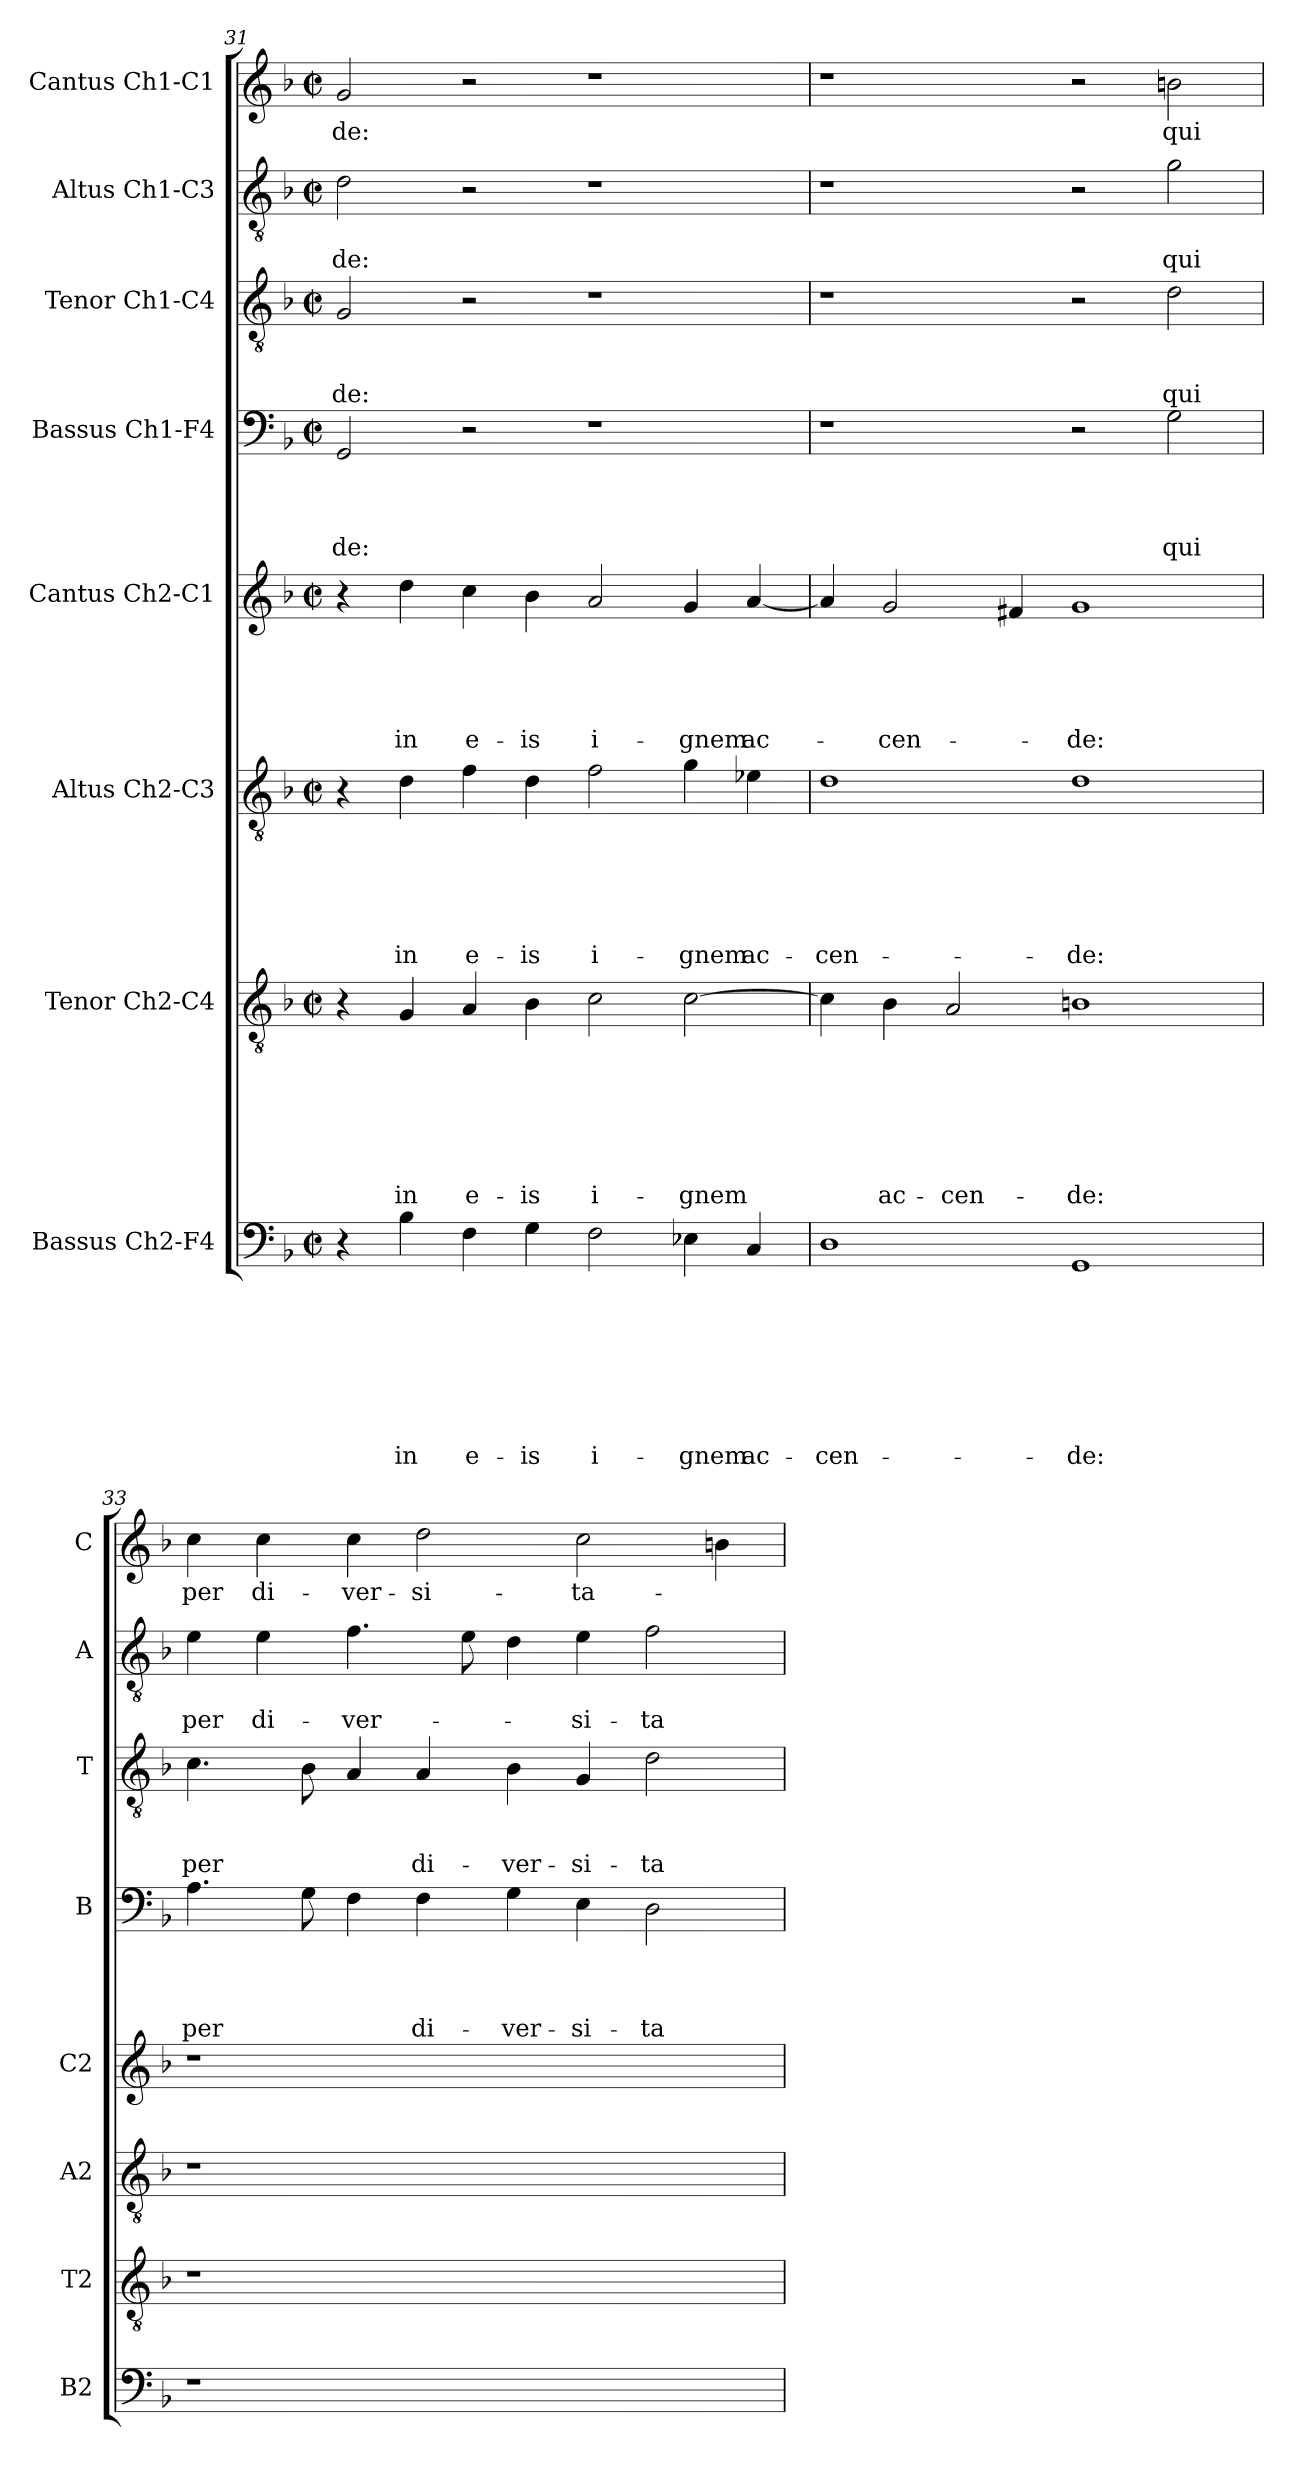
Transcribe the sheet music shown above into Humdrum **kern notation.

**kern	**text	**text	**text	**text	**text	**text	**text	**text	**kern	**text	**text	**text	**text	**text	**text	**text	**kern	**text	**text	**text	**text	**text	**text	**kern	**text	**text	**text	**text	**text	**kern	**text	**text	**text	**text	**kern	**text	**text	**text	**kern	**text	**text	**kern	**text
*part8	*part8	*part8	*part8	*part8	*part8	*part8	*part8	*part8	*part7	*part7	*part7	*part7	*part7	*part7	*part7	*part7	*part6	*part6	*part6	*part6	*part6	*part6	*part6	*part5	*part5	*part5	*part5	*part5	*part5	*part4	*part4	*part4	*part4	*part4	*part3	*part3	*part3	*part3	*part2	*part2	*part2	*part1	*part1
*staff8	*staff8	*staff8	*staff8	*staff8	*staff8	*staff8	*staff8	*staff8	*staff7	*staff7	*staff7	*staff7	*staff7	*staff7	*staff7	*staff7	*staff6	*staff6	*staff6	*staff6	*staff6	*staff6	*staff6	*staff5	*staff5	*staff5	*staff5	*staff5	*staff5	*staff4	*staff4	*staff4	*staff4	*staff4	*staff3	*staff3	*staff3	*staff3	*staff2	*staff2	*staff2	*staff1	*staff1
*I"Bassus Ch2-F4	*	*	*	*	*	*	*	*	*I"Tenor Ch2-C4	*	*	*	*	*	*	*	*I"Altus Ch2-C3	*	*	*	*	*	*	*I"Cantus Ch2-C1	*	*	*	*	*	*I"Bassus Ch1-F4	*	*	*	*	*I"Tenor Ch1-C4	*	*	*	*I"Altus Ch1-C3	*	*	*I"Cantus Ch1-C1	*
*I'B2	*	*	*	*	*	*	*	*	*I'T2	*	*	*	*	*	*	*	*I'A2	*	*	*	*	*	*	*I'C2	*	*	*	*	*	*I'B	*	*	*	*	*I'T	*	*	*	*I'A	*	*	*I'C	*
!!LO:PB:g=z
*clefF4	*	*	*	*	*	*	*	*	*clefGv2	*	*	*	*	*	*	*	*clefGv2	*	*	*	*	*	*	*clefG2	*	*	*	*	*	*clefF4	*	*	*	*	*clefGv2	*	*	*	*clefGv2	*	*	*clefG2	*
*k[b-]	*	*	*	*	*	*	*	*	*k[b-]	*	*	*	*	*	*	*	*k[b-]	*	*	*	*	*	*	*k[b-]	*	*	*	*	*	*k[b-]	*	*	*	*	*k[b-]	*	*	*	*k[b-]	*	*	*k[b-]	*
*F:	*	*	*	*	*	*	*	*	*F:	*	*	*	*	*	*	*	*F:	*	*	*	*	*	*	*F:	*	*	*	*	*	*F:	*	*	*	*	*F:	*	*	*	*F:	*	*	*F:	*
*M2/2	*	*	*	*	*	*	*	*	*M2/2	*	*	*	*	*	*	*	*M2/2	*	*	*	*	*	*	*M2/2	*	*	*	*	*	*M2/2	*	*	*	*	*M2/2	*	*	*	*M2/2	*	*	*M2/2	*
*met(c|)	*	*	*	*	*	*	*	*	*met(c|)	*	*	*	*	*	*	*	*met(c|)	*	*	*	*	*	*	*met(c|)	*	*	*	*	*	*met(c|)	*	*	*	*	*met(c|)	*	*	*	*met(c|)	*	*	*met(c|)	*
=31	=31	=31	=31	=31	=31	=31	=31	=31	=31	=31	=31	=31	=31	=31	=31	=31	=31	=31	=31	=31	=31	=31	=31	=31	=31	=31	=31	=31	=31	=31	=31	=31	=31	=31	=31	=31	=31	=31	=31	=31	=31	=31	=31
!	!	!	!	!	!	!	!	!	!	!	!	!	!	!	!	!	!	!	!	!	!	!	!	!	!	!	!	!	!	!	!	!	!	!LO:LY:b	!	!	!	!LO:LY:b	!	!	!LO:LY:b	!	!LO:LY:b
4r	.	.	.	.	.	.	.	.	4r	.	.	.	.	.	.	.	4r	.	.	.	.	.	.	4r	.	.	.	.	.	2GG/	.	.	.	-de:	2G/	.	.	-de:	2d\	.	-de:	2g/	-de:
!	!	!	!	!	!	!	!	!LO:LY:b	!	!	!	!	!	!	!	!LO:LY:b	!	!	!	!	!	!	!LO:LY:b	!	!	!	!	!	!LO:LY:b	!	!	!	!	!	!	!	!	!	!	!	!	!	!
4B-\	.	.	.	.	.	.	.	in	4G/	.	.	.	.	.	.	in	4d\	.	.	.	.	.	in	4dd\	.	.	.	.	in	.	.	.	.	.	.	.	.	.	.	.	.	.	.
!	!	!	!	!	!	!	!	!LO:LY:b	!	!	!	!	!	!	!	!LO:LY:b	!	!	!	!	!	!	!LO:LY:b	!	!	!	!	!	!LO:LY:b	!	!	!	!	!	!	!	!	!	!	!	!	!	!
4F\	.	.	.	.	.	.	.	e-	4A/	.	.	.	.	.	.	e-	4f\	.	.	.	.	.	e-	4cc\	.	.	.	.	e-	2r	.	.	.	.	2r	.	.	.	2r	.	.	2r	.
!	!	!	!	!	!	!	!	!LO:LY:b	!	!	!	!	!	!	!	!LO:LY:b	!	!	!	!	!	!	!LO:LY:b	!	!	!	!	!	!LO:LY:b	!	!	!	!	!	!	!	!	!	!	!	!	!	!
4G\	.	.	.	.	.	.	.	-is	4B-\	.	.	.	.	.	.	-is	4d\	.	.	.	.	.	-is	4b-\	.	.	.	.	-is	.	.	.	.	.	.	.	.	.	.	.	.	.	.
!	!	!	!	!	!	!	!	!LO:LY:b	!	!	!	!	!	!	!	!LO:LY:b	!	!	!	!	!	!	!LO:LY:b	!	!	!	!	!	!LO:LY:b	!	!	!	!	!	!	!	!	!	!	!	!	!	!
2F\	.	.	.	.	.	.	.	i-	2c\	.	.	.	.	.	.	i-	2f\	.	.	.	.	.	i-	2a/	.	.	.	.	i-	1r	.	.	.	.	1r	.	.	.	1r	.	.	1r	.
!	!	!	!	!	!	!	!	!LO:LY:b	!	!	!	!	!	!	!	!LO:LY:b	!	!	!	!	!	!	!LO:LY:b	!	!	!	!	!	!LO:LY:b	!	!	!	!	!	!	!	!	!	!	!	!	!	!
4E-X\	.	.	.	.	.	.	.	-gnem	[2c\	.	.	.	.	.	.	-gnem	4g\	.	.	.	.	.	-gnem	4g/	.	.	.	.	-gnem	.	.	.	.	.	.	.	.	.	.	.	.	.	.
!	!	!	!	!	!	!	!	!LO:LY:b	!	!	!	!	!	!	!	!	!	!	!	!	!	!	!LO:LY:b	!	!	!	!	!	!LO:LY:b	!	!	!	!	!	!	!	!	!	!	!	!	!	!
4C/	.	.	.	.	.	.	.	ac-	.	.	.	.	.	.	.	.	4e-\	.	.	.	.	.	ac-	[4a/	.	.	.	.	ac-	.	.	.	.	.	.	.	.	.	.	.	.	.	.
=32	=32	=32	=32	=32	=32	=32	=32	=32	=32	=32	=32	=32	=32	=32	=32	=32	=32	=32	=32	=32	=32	=32	=32	=32	=32	=32	=32	=32	=32	=32	=32	=32	=32	=32	=32	=32	=32	=32	=32	=32	=32	=32	=32
!	!	!	!	!	!	!	!	!LO:LY:b	!	!	!	!	!	!	!	!	!	!	!	!	!	!	!LO:LY:b	!	!	!	!	!	!	!	!	!	!	!	!	!	!	!	!	!	!	!	!
1D	.	.	.	.	.	.	.	-cen-	4c\]	.	.	.	.	.	.	.	1d	.	.	.	.	.	-cen-	4a/]	.	.	.	.	.	1r	.	.	.	.	1r	.	.	.	1r	.	.	1r	.
!	!	!	!	!	!	!	!	!	!	!	!	!	!	!	!	!LO:LY:b	!	!	!	!	!	!	!	!	!	!	!	!	!LO:LY:b	!	!	!	!	!	!	!	!	!	!	!	!	!	!
.	.	.	.	.	.	.	.	.	4B-\	.	.	.	.	.	.	ac-	.	.	.	.	.	.	.	2g/	.	.	.	.	-cen-	.	.	.	.	.	.	.	.	.	.	.	.	.	.
!	!	!	!	!	!	!	!	!	!	!	!	!	!	!	!	!LO:LY:b	!	!	!	!	!	!	!	!	!	!	!	!	!	!	!	!	!	!	!	!	!	!	!	!	!	!	!
.	.	.	.	.	.	.	.	.	2A/	.	.	.	.	.	.	-cen-	.	.	.	.	.	.	.	.	.	.	.	.	.	.	.	.	.	.	.	.	.	.	.	.	.	.	.
.	.	.	.	.	.	.	.	.	.	.	.	.	.	.	.	.	.	.	.	.	.	.	.	4f#X/	.	.	.	.	.	.	.	.	.	.	.	.	.	.	.	.	.	.	.
!	!	!	!	!	!	!	!	!LO:LY:b	!	!	!	!	!	!	!	!LO:LY:b	!	!	!	!	!	!	!LO:LY:b	!	!	!	!	!	!LO:LY:b	!	!	!	!	!	!	!	!	!	!	!	!	!	!
1GG	.	.	.	.	.	.	.	-de:	1Bn	.	.	.	.	.	.	-de:	1d	.	.	.	.	.	-de:	1g	.	.	.	.	-de:	2r	.	.	.	.	2r	.	.	.	2r	.	.	2r	.
!	!	!	!	!	!	!	!	!	!	!	!	!	!	!	!	!	!	!	!	!	!	!	!	!	!	!	!	!	!	!	!	!	!	!LO:LY:b	!	!	!	!LO:LY:b	!	!	!LO:LY:b	!	!LO:LY:b
.	.	.	.	.	.	.	.	.	.	.	.	.	.	.	.	.	.	.	.	.	.	.	.	.	.	.	.	.	.	2G\	.	.	.	qui	2d\	.	.	qui	2g\	.	qui	2bn\	qui
=33	=33	=33	=33	=33	=33	=33	=33	=33	=33	=33	=33	=33	=33	=33	=33	=33	=33	=33	=33	=33	=33	=33	=33	=33	=33	=33	=33	=33	=33	=33	=33	=33	=33	=33	=33	=33	=33	=33	=33	=33	=33	=33	=33
!	!	!	!	!	!	!	!	!	!	!	!	!	!	!	!	!	!	!	!	!	!	!	!	!	!	!	!	!	!	!	!	!	!	!LO:LY:b	!	!	!	!LO:LY:b	!	!	!LO:LY:b	!	!LO:LY:b
1r	.	.	.	.	.	.	.	.	1r	.	.	.	.	.	.	.	1r	.	.	.	.	.	.	1r	.	.	.	.	.	4.A\	.	.	.	per	4.c\	.	.	per	4e\	.	per	4cc\	per
!	!	!	!	!	!	!	!	!	!	!	!	!	!	!	!	!	!	!	!	!	!	!	!	!	!	!	!	!	!	!	!	!	!	!	!	!	!	!	!	!	!LO:LY:b	!	!LO:LY:b
.	.	.	.	.	.	.	.	.	.	.	.	.	.	.	.	.	.	.	.	.	.	.	.	.	.	.	.	.	.	.	.	.	.	.	.	.	.	.	4e\	.	di-	4cc\	di-
.	.	.	.	.	.	.	.	.	.	.	.	.	.	.	.	.	.	.	.	.	.	.	.	.	.	.	.	.	.	8G\	.	.	.	.	8B-\	.	.	.	.	.	.	.	.
!	!	!	!	!	!	!	!	!	!	!	!	!	!	!	!	!	!	!	!	!	!	!	!	!	!	!	!	!	!	!	!	!	!	!	!	!	!	!	!	!	!LO:LY:b	!	!LO:LY:b
.	.	.	.	.	.	.	.	.	.	.	.	.	.	.	.	.	.	.	.	.	.	.	.	.	.	.	.	.	.	4F\	.	.	.	.	4A/	.	.	.	4.f\	.	-ver-	4cc\	-ver-
!	!	!	!	!	!	!	!	!	!	!	!	!	!	!	!	!	!	!	!	!	!	!	!	!	!	!	!	!	!	!	!	!	!	!LO:LY:b	!	!	!	!LO:LY:b	!	!	!	!	!LO:LY:b
.	.	.	.	.	.	.	.	.	.	.	.	.	.	.	.	.	.	.	.	.	.	.	.	.	.	.	.	.	.	4F\	.	.	.	di-	4A/	.	.	di-	.	.	.	2dd\	-si-
.	.	.	.	.	.	.	.	.	.	.	.	.	.	.	.	.	.	.	.	.	.	.	.	.	.	.	.	.	.	.	.	.	.	.	.	.	.	.	8e\	.	.	.	.
!	!	!	!	!	!	!	!	!	!	!	!	!	!	!	!	!	!	!	!	!	!	!	!	!	!	!	!	!	!	!	!	!	!	!LO:LY:b	!	!	!	!LO:LY:b	!	!	!	!	!
1ryy	.	.	.	.	.	.	.	.	1ryy	.	.	.	.	.	.	.	1ryy	.	.	.	.	.	.	1ryy	.	.	.	.	.	4G\	.	.	.	-ver-	4B-\	.	.	-ver-	4d\	.	.	.	.
!	!	!	!	!	!	!	!	!	!	!	!	!	!	!	!	!	!	!	!	!	!	!	!	!	!	!	!	!	!	!	!	!	!	!LO:LY:b	!	!	!	!LO:LY:b	!	!	!LO:LY:b	!	!LO:LY:b
.	.	.	.	.	.	.	.	.	.	.	.	.	.	.	.	.	.	.	.	.	.	.	.	.	.	.	.	.	.	4E\	.	.	.	-si-	4G/	.	.	-si-	4e\	.	-si-	2cc\	-ta-
!	!	!	!	!	!	!	!	!	!	!	!	!	!	!	!	!	!	!	!	!	!	!	!	!	!	!	!	!	!	!	!	!	!	!LO:LY:b	!	!	!	!LO:LY:b	!	!	!LO:LY:b	!	!
.	.	.	.	.	.	.	.	.	.	.	.	.	.	.	.	.	.	.	.	.	.	.	.	.	.	.	.	.	.	2D\	.	.	.	-ta-	2d\	.	.	-ta-	2f\	.	-ta-	.	.
.	.	.	.	.	.	.	.	.	.	.	.	.	.	.	.	.	.	.	.	.	.	.	.	.	.	.	.	.	.	.	.	.	.	.	.	.	.	.	.	.	.	4bn\	.
=	=	=	=	=	=	=	=	=	=	=	=	=	=	=	=	=	=	=	=	=	=	=	=	=	=	=	=	=	=	=	=	=	=	=	=	=	=	=	=	=	=	=	=
*-	*-	*-	*-	*-	*-	*-	*-	*-	*-	*-	*-	*-	*-	*-	*-	*-	*-	*-	*-	*-	*-	*-	*-	*-	*-	*-	*-	*-	*-	*-	*-	*-	*-	*-	*-	*-	*-	*-	*-	*-	*-	*-	*-
